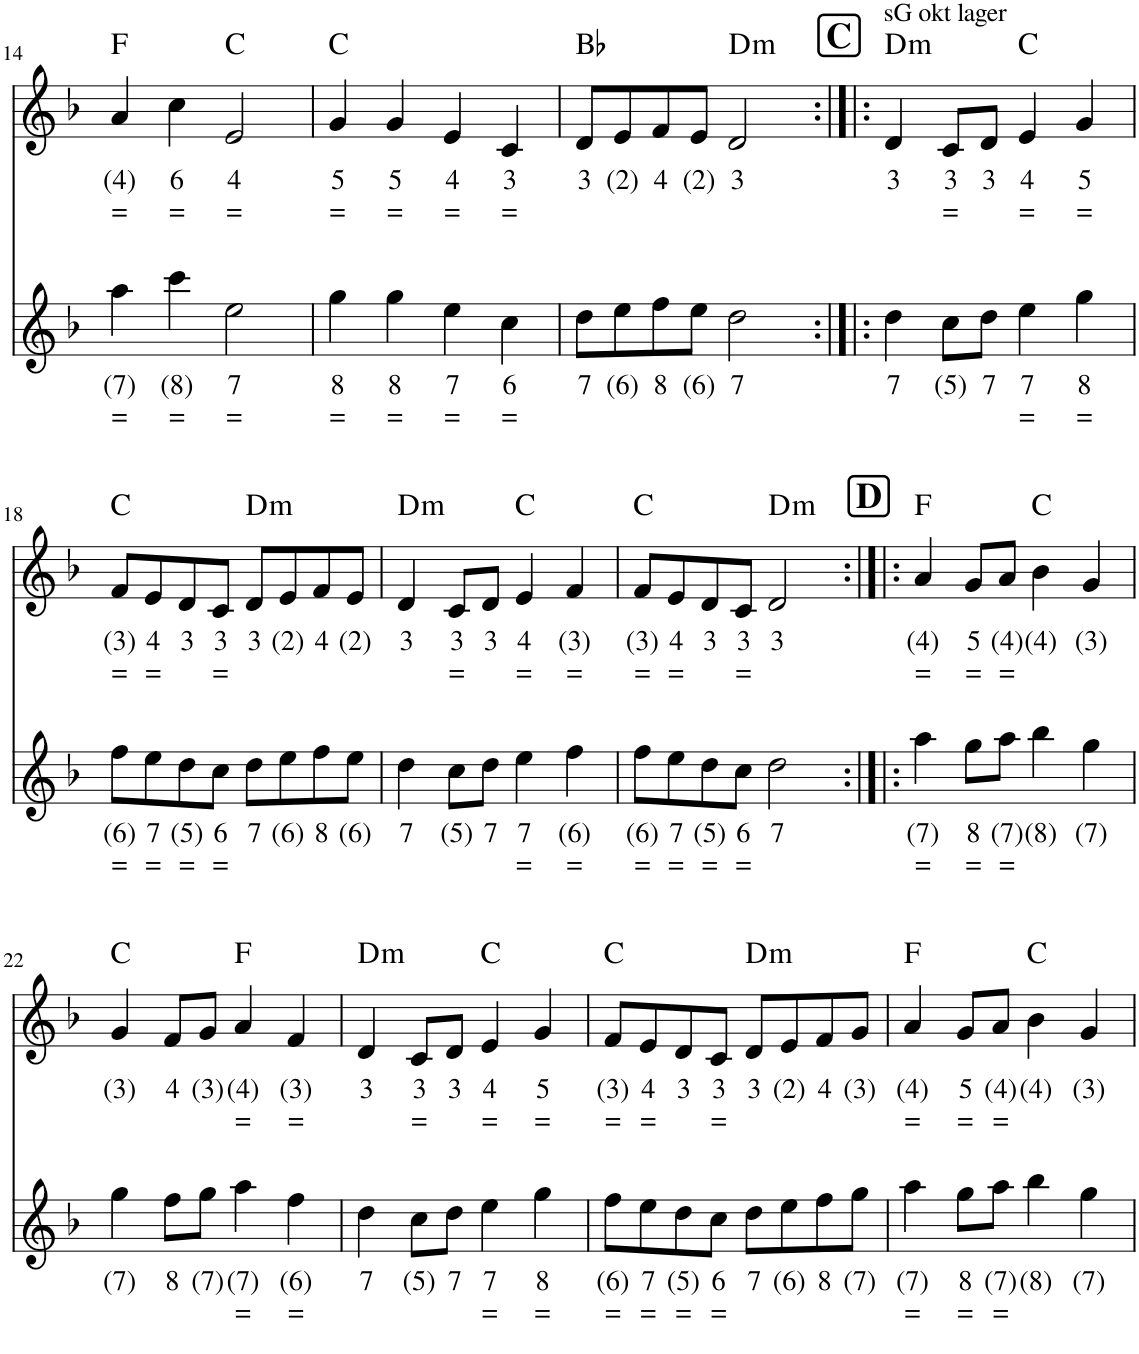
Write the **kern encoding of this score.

**kern	**text	**text	**kern	**text	**text	**harte
*part2	*part2	*part2	*part1	*part1	*part1	*part1
*staff2	*staff2	*staff2	*staff1	*staff1	*staff1	*
*I"Stem	*	*	*I"Stem	*	*	*
!!LO:PB:g=z
*clefG2	*	*	*clefG2	*	*	*
*k[b-]	*	*	*k[b-]	*	*	*
*M4/4	*	*	*M4/4	*	*	*
=14	=14	=14	=14	=14	=14	=14
!	!LO:LY:b	!LO:LY:b	!	!LO:LY:b	!LO:LY:b	!
4aa\	(7)	=	4a/	(4)	=	F:maj
!	!LO:LY:b	!LO:LY:b	!	!LO:LY:b	!LO:LY:b	!
4ccc\	(8)	=	4cc\	6	=	.
!	!LO:LY:b	!LO:LY:b	!	!LO:LY:b	!LO:LY:b	!
2ee\	7	=	2e/	4	=	C:maj
=15	=15	=15	=15	=15	=15	=15
!	!LO:LY:b	!LO:LY:b	!	!LO:LY:b	!LO:LY:b	!
4gg\	8	=	4g/	5	=	C:maj
!	!LO:LY:b	!LO:LY:b	!	!LO:LY:b	!LO:LY:b	!
4gg\	8	=	4g/	5	=	.
!	!LO:LY:b	!LO:LY:b	!	!LO:LY:b	!LO:LY:b	!
4ee\	7	=	4e/	4	=	.
!	!LO:LY:b	!LO:LY:b	!	!LO:LY:b	!LO:LY:b	!
4cc\	6	=	4c/	3	=	.
=16	=16	=16	=16	=16	=16	=16
!	!LO:LY:b	!	!	!LO:LY:b	!	!
8dd\L	7	.	8d/L	3	.	Bb:maj
!	!LO:LY:b	!	!	!LO:LY:b	!	!
8ee\	(6)	.	8e/	(2)	.	.
!	!LO:LY:b	!	!	!LO:LY:b	!	!
8ff\	8	.	8f/	4	.	.
!	!LO:LY:b	!	!	!LO:LY:b	!	!
8ee\J	(6)	.	8e/J	(2)	.	.
!	!LO:LY:b	!	!	!LO:LY:b	!	!LO:H:kt=m
2dd\	7	.	2d/	3	.	D:min
!!LO:REH:place=s1:a:B:cj:fs=14:t=C
=17:|!|:	=17:|!|:	=17:|!|:	=17:|!|:	=17:|!|:	=17:|!|:	=17:|!|:
!	!	!	!LO:TX:a:t=sG okt lager	!	!	!
!	!LO:LY:b	!	!	!LO:LY:b	!	!LO:H:kt=m
4dd\	7	.	4d/	3	.	D:min
!	!LO:LY:b	!	!	!LO:LY:b	!LO:LY:b	!
8cc\L	(5)	.	8c/L	3	=	.
!	!LO:LY:b	!	!	!LO:LY:b	!	!
8dd\J	7	.	8d/J	3	.	.
!	!LO:LY:b	!LO:LY:b	!	!LO:LY:b	!LO:LY:b	!
4ee\	7	=	4e/	4	=	C:maj
!	!LO:LY:b	!LO:LY:b	!	!LO:LY:b	!LO:LY:b	!
4gg\	8	=	4g/	5	=	.
!!LO:LB:g=z
=18	=18	=18	=18	=18	=18	=18
!	!LO:LY:b	!LO:LY:b	!	!LO:LY:b	!LO:LY:b	!
8ff\L	(6)	=	8f/L	(3)	=	C:maj
!	!LO:LY:b	!LO:LY:b	!	!LO:LY:b	!LO:LY:b	!
8ee\	7	=	8e/	4	=	.
!	!LO:LY:b	!LO:LY:b	!	!LO:LY:b	!	!
8dd\	(5)	=	8d/	3	.	.
!	!LO:LY:b	!LO:LY:b	!	!LO:LY:b	!LO:LY:b	!
8cc\J	6	=	8c/J	3	=	.
!	!LO:LY:b	!	!	!LO:LY:b	!	!LO:H:kt=m
8dd\L	7	.	8d/L	3	.	D:min
!	!LO:LY:b	!	!	!LO:LY:b	!	!
8ee\	(6)	.	8e/	(2)	.	.
!	!LO:LY:b	!	!	!LO:LY:b	!	!
8ff\	8	.	8f/	4	.	.
!	!LO:LY:b	!	!	!LO:LY:b	!	!
8ee\J	(6)	.	8e/J	(2)	.	.
=19	=19	=19	=19	=19	=19	=19
!	!LO:LY:b	!	!	!LO:LY:b	!	!LO:H:kt=m
4dd\	7	.	4d/	3	.	D:min
!	!LO:LY:b	!	!	!LO:LY:b	!LO:LY:b	!
8cc\L	(5)	.	8c/L	3	=	.
!	!LO:LY:b	!	!	!LO:LY:b	!	!
8dd\J	7	.	8d/J	3	.	.
!	!LO:LY:b	!LO:LY:b	!	!LO:LY:b	!LO:LY:b	!
4ee\	7	=	4e/	4	=	C:maj
!	!LO:LY:b	!LO:LY:b	!	!LO:LY:b	!LO:LY:b	!
4ff\	(6)	=	4f/	(3)	=	.
=20	=20	=20	=20	=20	=20	=20
!	!LO:LY:b	!LO:LY:b	!	!LO:LY:b	!LO:LY:b	!
8ff\L	(6)	=	8f/L	(3)	=	C:maj
!	!LO:LY:b	!LO:LY:b	!	!LO:LY:b	!LO:LY:b	!
8ee\	7	=	8e/	4	=	.
!	!LO:LY:b	!LO:LY:b	!	!LO:LY:b	!	!
8dd\	(5)	=	8d/	3	.	.
!	!LO:LY:b	!LO:LY:b	!	!LO:LY:b	!LO:LY:b	!
8cc\J	6	=	8c/J	3	=	.
!	!LO:LY:b	!	!	!LO:LY:b	!	!LO:H:kt=m
2dd\	7	.	2d/	3	.	D:min
!!LO:REH:place=s1:a:B:cj:fs=14:t=D
=21:|!|:	=21:|!|:	=21:|!|:	=21:|!|:	=21:|!|:	=21:|!|:	=21:|!|:
!	!LO:LY:b	!LO:LY:b	!	!LO:LY:b	!LO:LY:b	!
4aa\	(7)	=	4a/	(4)	=	F:maj
!	!LO:LY:b	!LO:LY:b	!	!LO:LY:b	!LO:LY:b	!
8gg\L	8	=	8g/L	5	=	.
!	!LO:LY:b	!LO:LY:b	!	!LO:LY:b	!LO:LY:b	!
8aa\J	(7)	=	8a/J	(4)	=	.
!	!LO:LY:b	!	!	!LO:LY:b	!	!
4bb-\	(8)	.	4b-\	(4)	.	C:maj
!	!LO:LY:b	!	!	!LO:LY:b	!	!
4gg\	(7)	.	4g/	(3)	.	.
!!LO:LB:g=z
=22	=22	=22	=22	=22	=22	=22
!	!LO:LY:b	!	!	!LO:LY:b	!	!
4gg\	(7)	.	4g/	(3)	.	C:maj
!	!LO:LY:b	!	!	!LO:LY:b	!	!
8ff\L	8	.	8f/L	4	.	.
!	!LO:LY:b	!	!	!LO:LY:b	!	!
8gg\J	(7)	.	8g/J	(3)	.	.
!	!LO:LY:b	!LO:LY:b	!	!LO:LY:b	!LO:LY:b	!
4aa\	(7)	=	4a/	(4)	=	F:maj
!	!LO:LY:b	!LO:LY:b	!	!LO:LY:b	!LO:LY:b	!
4ff\	(6)	=	4f/	(3)	=	.
=23	=23	=23	=23	=23	=23	=23
!	!LO:LY:b	!	!	!LO:LY:b	!	!LO:H:kt=m
4dd\	7	.	4d/	3	.	D:min
!	!LO:LY:b	!	!	!LO:LY:b	!LO:LY:b	!
8cc\L	(5)	.	8c/L	3	=	.
!	!LO:LY:b	!	!	!LO:LY:b	!	!
8dd\J	7	.	8d/J	3	.	.
!	!LO:LY:b	!LO:LY:b	!	!LO:LY:b	!LO:LY:b	!
4ee\	7	=	4e/	4	=	C:maj
!	!LO:LY:b	!LO:LY:b	!	!LO:LY:b	!LO:LY:b	!
4gg\	8	=	4g/	5	=	.
=24	=24	=24	=24	=24	=24	=24
!	!LO:LY:b	!LO:LY:b	!	!LO:LY:b	!LO:LY:b	!
8ff\L	(6)	=	8f/L	(3)	=	C:maj
!	!LO:LY:b	!LO:LY:b	!	!LO:LY:b	!LO:LY:b	!
8ee\	7	=	8e/	4	=	.
!	!LO:LY:b	!LO:LY:b	!	!LO:LY:b	!	!
8dd\	(5)	=	8d/	3	.	.
!	!LO:LY:b	!LO:LY:b	!	!LO:LY:b	!LO:LY:b	!
8cc\J	6	=	8c/J	3	=	.
!	!LO:LY:b	!	!	!LO:LY:b	!	!LO:H:kt=m
8dd\L	7	.	8d/L	3	.	D:min
!	!LO:LY:b	!	!	!LO:LY:b	!	!
8ee\	(6)	.	8e/	(2)	.	.
!	!LO:LY:b	!	!	!LO:LY:b	!	!
8ff\	8	.	8f/	4	.	.
!	!LO:LY:b	!	!	!LO:LY:b	!	!
8gg\J	(7)	.	8g/J	(3)	.	.
=25	=25	=25	=25	=25	=25	=25
!	!LO:LY:b	!LO:LY:b	!	!LO:LY:b	!LO:LY:b	!
4aa\	(7)	=	4a/	(4)	=	F:maj
!	!LO:LY:b	!LO:LY:b	!	!LO:LY:b	!LO:LY:b	!
8gg\L	8	=	8g/L	5	=	.
!	!LO:LY:b	!LO:LY:b	!	!LO:LY:b	!LO:LY:b	!
8aa\J	(7)	=	8a/J	(4)	=	.
!	!LO:LY:b	!	!	!LO:LY:b	!	!
4bb-\	(8)	.	4b-\	(4)	.	C:maj
!	!LO:LY:b	!	!	!LO:LY:b	!	!
4gg\	(7)	.	4g/	(3)	.	.
=	=	=	=	=	=	=
*-	*-	*-	*-	*-	*-	*-
